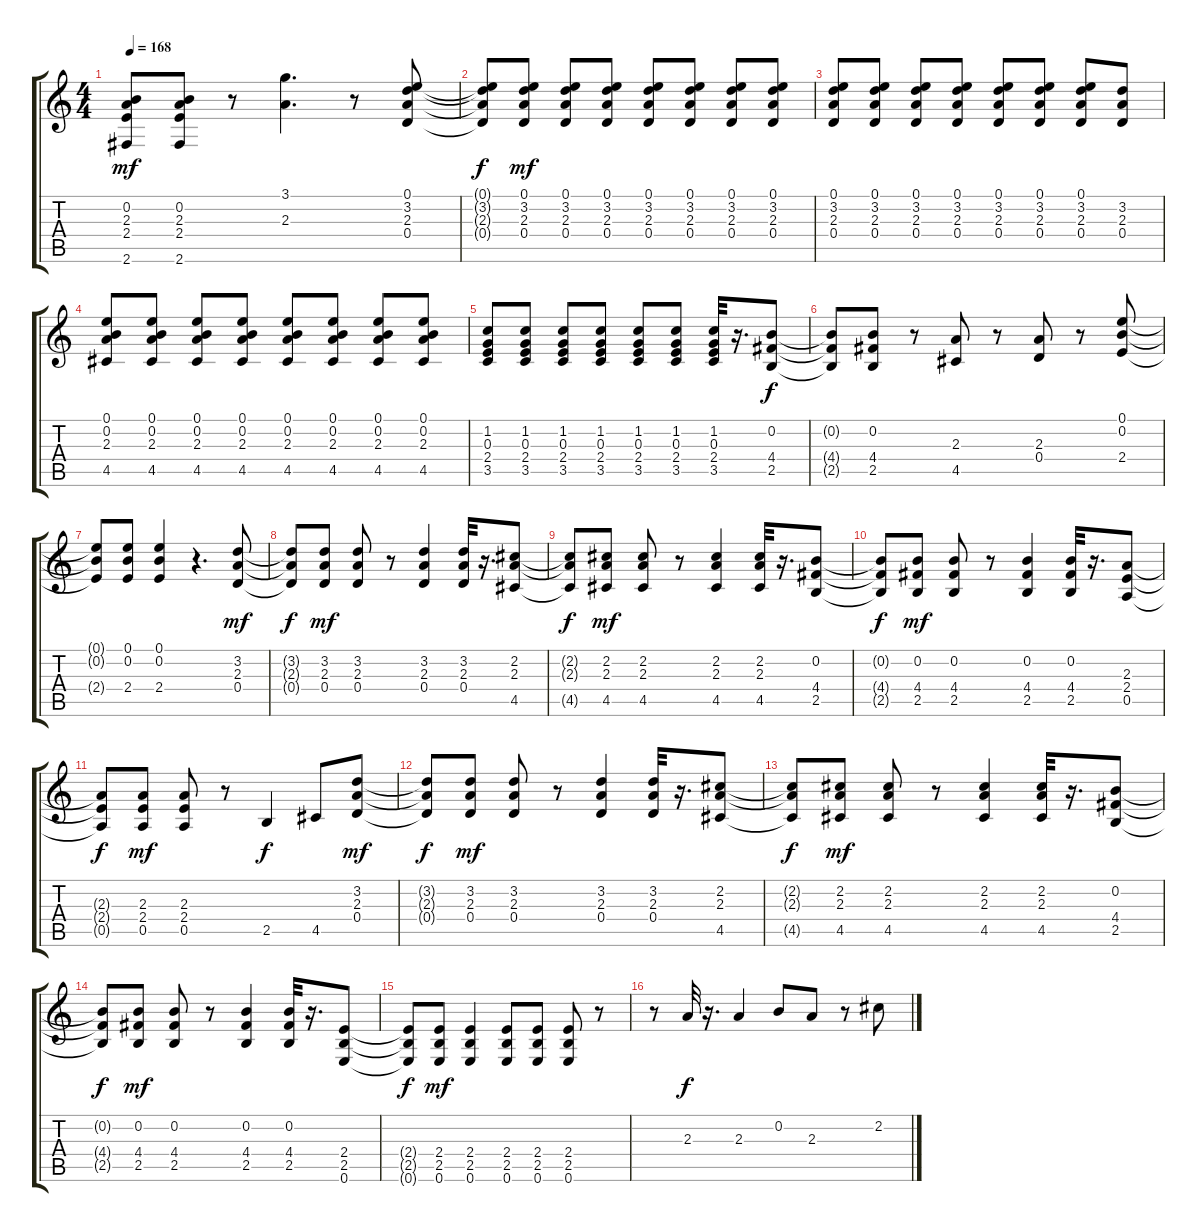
\track "" {instrument overdrivenguitar}
\staff {score tabs}
\tuning (E4 B3 G3 D3 A2 E2) {hide}
\ts (4 4)
\tempo 168
\clef g2
\ks c
(0.2 2.3 2.4 2.6).8{dy mf} (0.2 2.3 2.4 2.6).8 r.8 (3.1 2.3).4{d} r.8 (0.1 3.2 2.3 0.4).8 |
(0.1{t} 3.2{t} 2.3{t} 0.4{t}).8{dy f} (0.1 3.2 2.3 0.4).8{dy mf} (0.1 3.2 2.3 0.4).8 (0.1 3.2 2.3 0.4).8 (0.1 3.2 2.3 0.4).8 (0.1 3.2 2.3 0.4).8 (0.1 3.2 2.3 0.4).8 (0.1 3.2 2.3 0.4).8 |
(0.1 3.2 2.3 0.4).8 (0.1 3.2 2.3 0.4).8 (0.1 3.2 2.3 0.4).8 (0.1 3.2 2.3 0.4).8 (0.1 3.2 2.3 0.4).8 (0.1 3.2 2.3 0.4).8 (0.1 3.2 2.3 0.4).8 (3.2 2.3 0.4).8 |
(0.1 0.2 2.3 4.5).8 (0.1 0.2 2.3 4.5).8 (0.1 0.2 2.3 4.5).8 (0.1 0.2 2.3 4.5).8 (0.1 0.2 2.3 4.5).8 (0.1 0.2 2.3 4.5).8 (0.1 0.2 2.3 4.5).8 (0.1 0.2 2.3 4.5).8 |
(1.2 0.3 2.4 3.5).8 (1.2 0.3 2.4 3.5).8 (1.2 0.3 2.4 3.5).8 (1.2 0.3 2.4 3.5).8 (1.2 0.3 2.4 3.5).8 (1.2 0.3 2.4 3.5).8 (1.2 0.3 2.4 3.5).32 r.16{d} (0.2 4.4 2.5).8{dy f} |
(0.2{t} 4.4{t} 2.5{t}).8 (0.2 4.4 2.5).8 r.8 (2.3 4.5).8 r.8 (2.3 0.4).8 r.8 (0.1 0.2 2.4).8 |
(0.1{t} 0.2{t} 2.4{t}).8 (0.1 0.2 2.4).8 (0.1 0.2 2.4).4 r.4{d} (3.2 2.3 0.4).8{dy mf} |
(3.2{t} 2.3{t} 0.4{t}).8{dy f} (3.2 2.3 0.4).8{dy mf} (3.2 2.3 0.4).8 r.8 (3.2 2.3 0.4).4 (3.2 2.3 0.4).32 r.16{d} (2.2 2.3 4.5).8 |
(2.2{t} 2.3{t} 4.5{t}).8{dy f} (2.2 2.3 4.5).8{dy mf} (2.2 2.3 4.5).8 r.8 (2.2 2.3 4.5).4 (2.2 2.3 4.5).32 r.16{d} (0.2 4.4 2.5).8 |
(0.2{t} 4.4{t} 2.5{t}).8{dy f} (0.2 4.4 2.5).8{dy mf} (0.2 4.4 2.5).8 r.8 (0.2 4.4 2.5).4 (0.2 4.4 2.5).32 r.16{d} (2.3 2.4 0.5).8 |
(2.3{t} 2.4{t} 0.5{t}).8{dy f} (2.3 2.4 0.5).8{dy mf} (2.3 2.4 0.5).8 r.8 2.5.4{dy f} 4.5.8 (3.2 2.3 0.4).8{dy mf} |
(3.2{t} 2.3{t} 0.4{t}).8{dy f} (3.2 2.3 0.4).8{dy mf} (3.2 2.3 0.4).8 r.8 (3.2 2.3 0.4).4 (3.2 2.3 0.4).32 r.16{d} (2.2 2.3 4.5).8 |
(2.2{t} 2.3{t} 4.5{t}).8{dy f} (2.2 2.3 4.5).8{dy mf} (2.2 2.3 4.5).8 r.8 (2.2 2.3 4.5).4 (2.2 2.3 4.5).32 r.16{d} (0.2 4.4 2.5).8 |
(0.2{t} 4.4{t} 2.5{t}).8{dy f} (0.2 4.4 2.5).8{dy mf} (0.2 4.4 2.5).8 r.8 (0.2 4.4 2.5).4 (0.2 4.4 2.5).32 r.16{d} (2.4 2.5 0.6).8 |
(2.4{t} 2.5{t} 0.6{t}).8{dy f} (2.4 2.5 0.6).8{dy mf} (2.4 2.5 0.6).4 (2.4 2.5 0.6).8 (2.4 2.5 0.6).8 (2.4 2.5 0.6).8 r.8 |
r.8 2.3.32{dy f} r.16{d} 2.3.4 0.2.8 2.3.8 r.8 2.2.8
